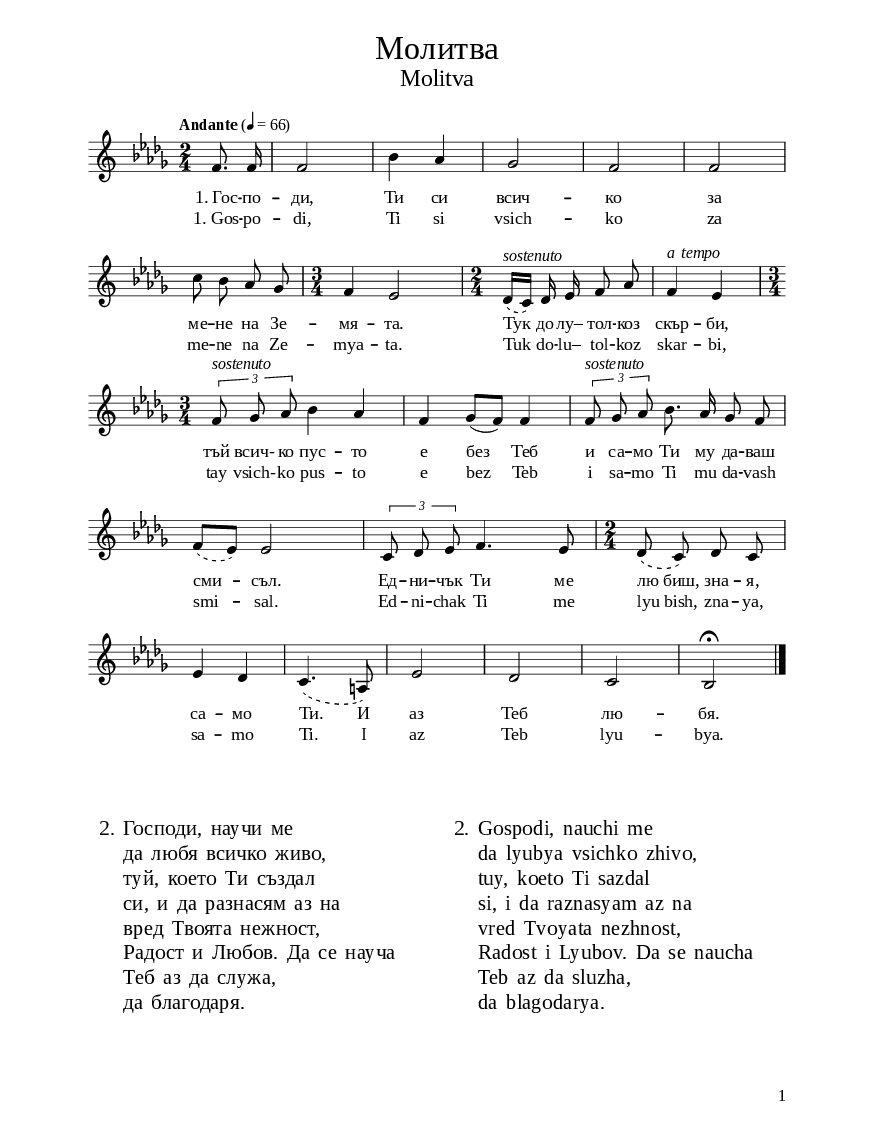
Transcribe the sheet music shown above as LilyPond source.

\version "2.24.1"

% include paper part and global functions
\include "include/globals.ily"

\bookpart {
  \label #'ref179
  \tocItem \markup "Молитва (Господи, Ти Си) – Molitva (Господи, Ти, Си) "
  \include "include/bookpart-paper.ily"
  \score {
    \include "include/score-layout.ily"

    \new Voice \absolute {
      \clef treble
      \key des \major
      \time 2/4
      \tempoFunc "Andante" 4 "66"
      \autoBeamOff
      \partial 4
      f'8.  f'16 | % 2
      f'2 | % 3
      bes'4  as'4 | % 4
      ges'2 | % 5
      f'2 | % 6
      f'2 \break | % 7
      c''8  bes'8  as'8  ges'8 | % 8
      \time 3/4  | % 8
      f'4  es'2 | % 9
      \time 2/4  | % 9

      \slurDashed  des'16^\markup { \italic {sostenuto} }  [(  
      c'16 )] \slurSolid 
      des'16  es'16
      f'8  as'8 |
      f'4 ^\markup{ \italic {a tempo} }  es'4 \break | % 11
      \time 3/4  | % 11
      \times 2/3  {
        f'8 ^\markup{ \italic {sostenuto} }  ges'8
        as'8
      }
      bes'4  as'4 | % 12
      f'4  ges'8 ( [  f'8 ) ]  f'4 | % 13
      \times 2/3  {
        f'8 ^\markup{ \italic {sostenuto} }  ges'8
        as'8
      }
      bes'8.  as'16  ges'8  f'8 \break | % 14
      \slurDashed  f'8 ( [ \slurSolid  es'8 ) ]  es'2
      | % 15

      \times 2/3  {
        c'8  des'8  es'8
      }
      f'4.  es'8 | % 16
      \time 2/4  | % 16
      \slurDashed  des'8 (  \slurSolid  c'8 )
      des'8  c'8 \break | % 17
      es'4  des'4 | % 18
      \slurDashed  c'4. ( \slurSolid  a8 ) | % 19
      es'2 |
      des'2 | % 21
      c'2 | % 22
      bes2 ^\fermata \bar "|."
    }

    \addlyrics {
      "1. Гос" -- по -- ди, Ти си всич -- ко
      за ме -- не на Зе -- мя -- та. Тук
      до -- лу– тол -- коз скър --
      би, тъй "всич-" -- ко пус -- то е
      без  Теб и са -- мо Ти му да
      -- ваш сми -- съл. Ед -- ни -- чък
      Ти ме лю_биш, зна -- я, са -- мо
      "Ти.        И" аз Теб лю -- бя.}
      \addlyrics {
        "1. Gos" -- po -- di, Ti si vsich -- ko
        za me -- ne na Ze -- mya -- ta. Tuk
        do -- lu– tol -- koz skar --
        bi, tay "vsich-" -- ko pus -- to e
        bez  Teb i sa -- mo Ti mu da
        -- vash smi -- sal. Ed -- ni -- chak
        Ti me lyu_bish, zna -- ya, sa -- mo
        "Ti.          I" az Teb lyu -- bya.}

        \header {
          title = \titleFunc "Молитва" "Molitva"
        }

        \midi{}

      } % score
      \markup \empty-two
      \markup \fontsize #bgCoupletFontSize {
        \hspace #1
        \override #`(baseline-skip . ,bgCoupletBaselineSkip)
        \column {
          \line {   2. Господи, научи ме}
          \line {   "   " да любя всичко живо,}
          \line {   "   " туй, което Ти създал}
          \line {   "   " си, и да разнасям аз на}
          \line {   "   "  вред Твоята нежност,}
          \line {   "   " Радост и Любов. Да се науча}
          \line {   "   "  Теб  аз да служа,}
          \line {   "   " да  благодаря.}
        }

        \hspace #5
        \override #`(baseline-skip . ,bgCoupletBaselineSkip)
        \column {
          \line {   2. Gospodi, nauchi me}
          \line {   "   "da lyubya vsichko zhivo,}
          \line {   "   "tuy, koeto Ti sazdal}
          \line {   "   "si, i da raznasyam az na}
          \line {   "   " vred Tvoyata nezhnost,}
          \line {   "   "Radost i Lyubov. Da se naucha}
          \line {   "   " Teb  az da sluzha,}
          \line {   "   "da  blagodarya.}
        } %column
      } % markup

      \pageBreak
      % include foreign translation(s) of the song
      \version "2.24.1"

\markup \fill-line { \fontsize #deTitleFontSize "Gebet" }
\markup \null
\markup \null
\markup \fontsize #deCoupletFontSize {
  \hspace #16
  \override #`(baseline-skip . ,deCoupletBaselineSkip)

  \column {
    \line { 1. Herr, Du bist alles für mich,}

    \line { "   "hier unten – so viel Leid,}

    \line { "   "alles ist so öde ohne Dich}

    \line { "   "und nur Du verleihst ihm Bedeutung.}

    \line { "   "Einzig Du liebst mich,}
 
    \line { "   "ich weiß, nur Du.}

    \line { "   "Ich liebe Dich. }

    \line { " " }

    \line { 2. Herr, lehre mich,}

    \line { "   "alles Lebendige zu lieben,}

    \line { "   "das, was Du erschaffen hast,}

    \line { "   "und dass ich überall Deine Zärtlichkeit,}

    \line { "   "Freude und Liebe verbreite.}

    \line { "   "Möge ich lernen, }

    \line { "   "Dir zu dienen,}

    \line { "   "zu danken. }

  }
}

    } % bookpart

    % Più mosso
    %
